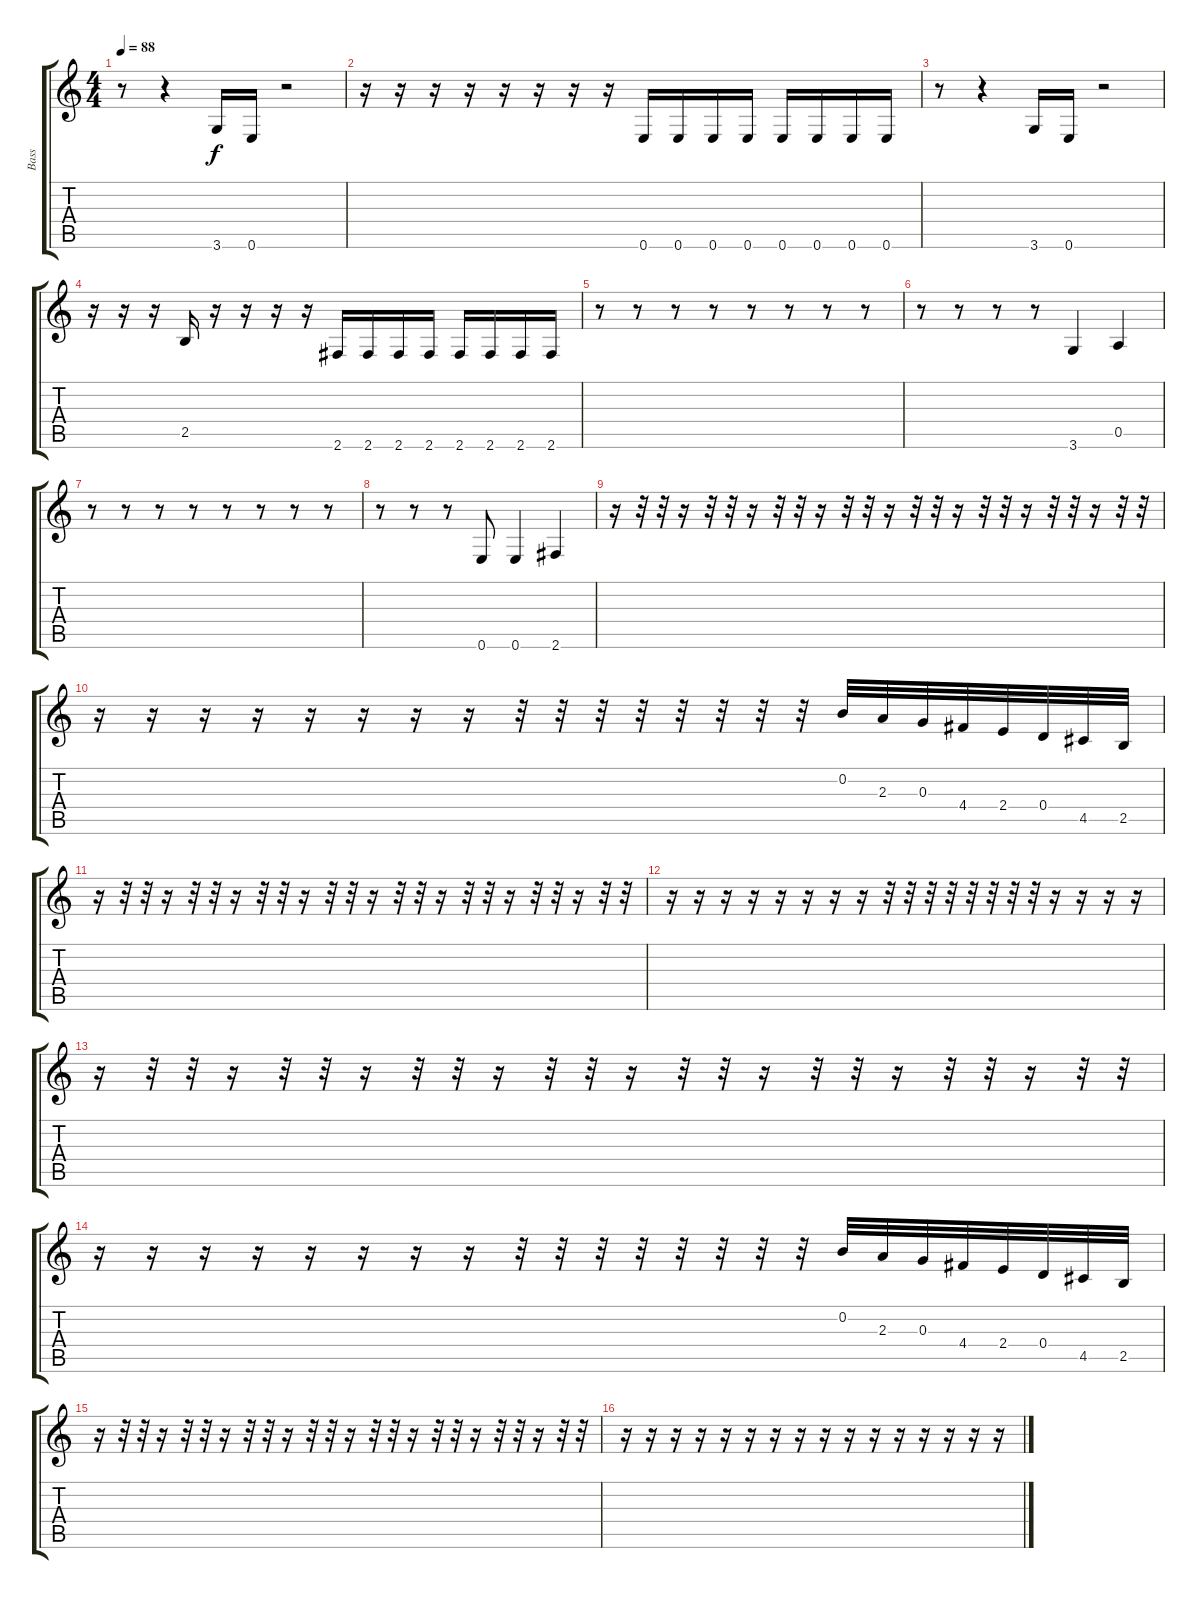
\track ("Bass" "Bass") {instrument electricbassfinger}
\staff {score tabs}
\tuning (E4 B3 G3 D3 A2 E2) {hide}
\ts (4 4)
\tempo 88
\clef g2
\ks c
r.8{dy f} r.4 3.6.16 0.6.16 r.2 |
r.16 r.16 r.16 r.16 r.16 r.16 r.16 r.16 0.6.16 0.6.16 0.6.16 0.6.16 0.6.16 0.6.16 0.6.16 0.6.16 |
r.8 r.4 3.6.16 0.6.16 r.2 |
r.16 r.16 r.16 2.5.16 r.16 r.16 r.16 r.16 2.6.16 2.6.16 2.6.16 2.6.16 2.6.16 2.6.16 2.6.16 2.6.16 |
r.8 r.8 r.8 r.8 r.8 r.8 r.8 r.8 |
r.8 r.8 r.8 r.8 3.6.4 0.5.4 |
r.8 r.8 r.8 r.8 r.8 r.8 r.8 r.8 |
r.8 r.8 r.8 0.6.8 0.6.4 2.6.4 |
r.16 r.32 r.32 r.16 r.32 r.32 r.16 r.32 r.32 r.16 r.32 r.32 r.16 r.32 r.32 r.16 r.32 r.32 r.16 r.32 r.32 r.16 r.32 r.32 |
r.16 r.16 r.16 r.16 r.16 r.16 r.16 r.16 r.32 r.32 r.32 r.32 r.32 r.32 r.32 r.32 0.2.32 2.3.32 0.3.32 4.4.32 2.4.32 0.4.32 4.5.32 2.5.32 |
r.16 r.32 r.32 r.16 r.32 r.32 r.16 r.32 r.32 r.16 r.32 r.32 r.16 r.32 r.32 r.16 r.32 r.32 r.16 r.32 r.32 r.16 r.32 r.32 |
r.16 r.16 r.16 r.16 r.16 r.16 r.16 r.16 r.32 r.32 r.32 r.32 r.32 r.32 r.32 r.32 r.16 r.16 r.16 r.16 |
r.16 r.32 r.32 r.16 r.32 r.32 r.16 r.32 r.32 r.16 r.32 r.32 r.16 r.32 r.32 r.16 r.32 r.32 r.16 r.32 r.32 r.16 r.32 r.32 |
r.16 r.16 r.16 r.16 r.16 r.16 r.16 r.16 r.32 r.32 r.32 r.32 r.32 r.32 r.32 r.32 0.2.32 2.3.32 0.3.32 4.4.32 2.4.32 0.4.32 4.5.32 2.5.32 |
r.16 r.32 r.32 r.16 r.32 r.32 r.16 r.32 r.32 r.16 r.32 r.32 r.16 r.32 r.32 r.16 r.32 r.32 r.16 r.32 r.32 r.16 r.32 r.32 |
r.16 r.16 r.16 r.16 r.16 r.16 r.16 r.16 r.16 r.16 r.16 r.16 r.16 r.16 r.16 r.16
